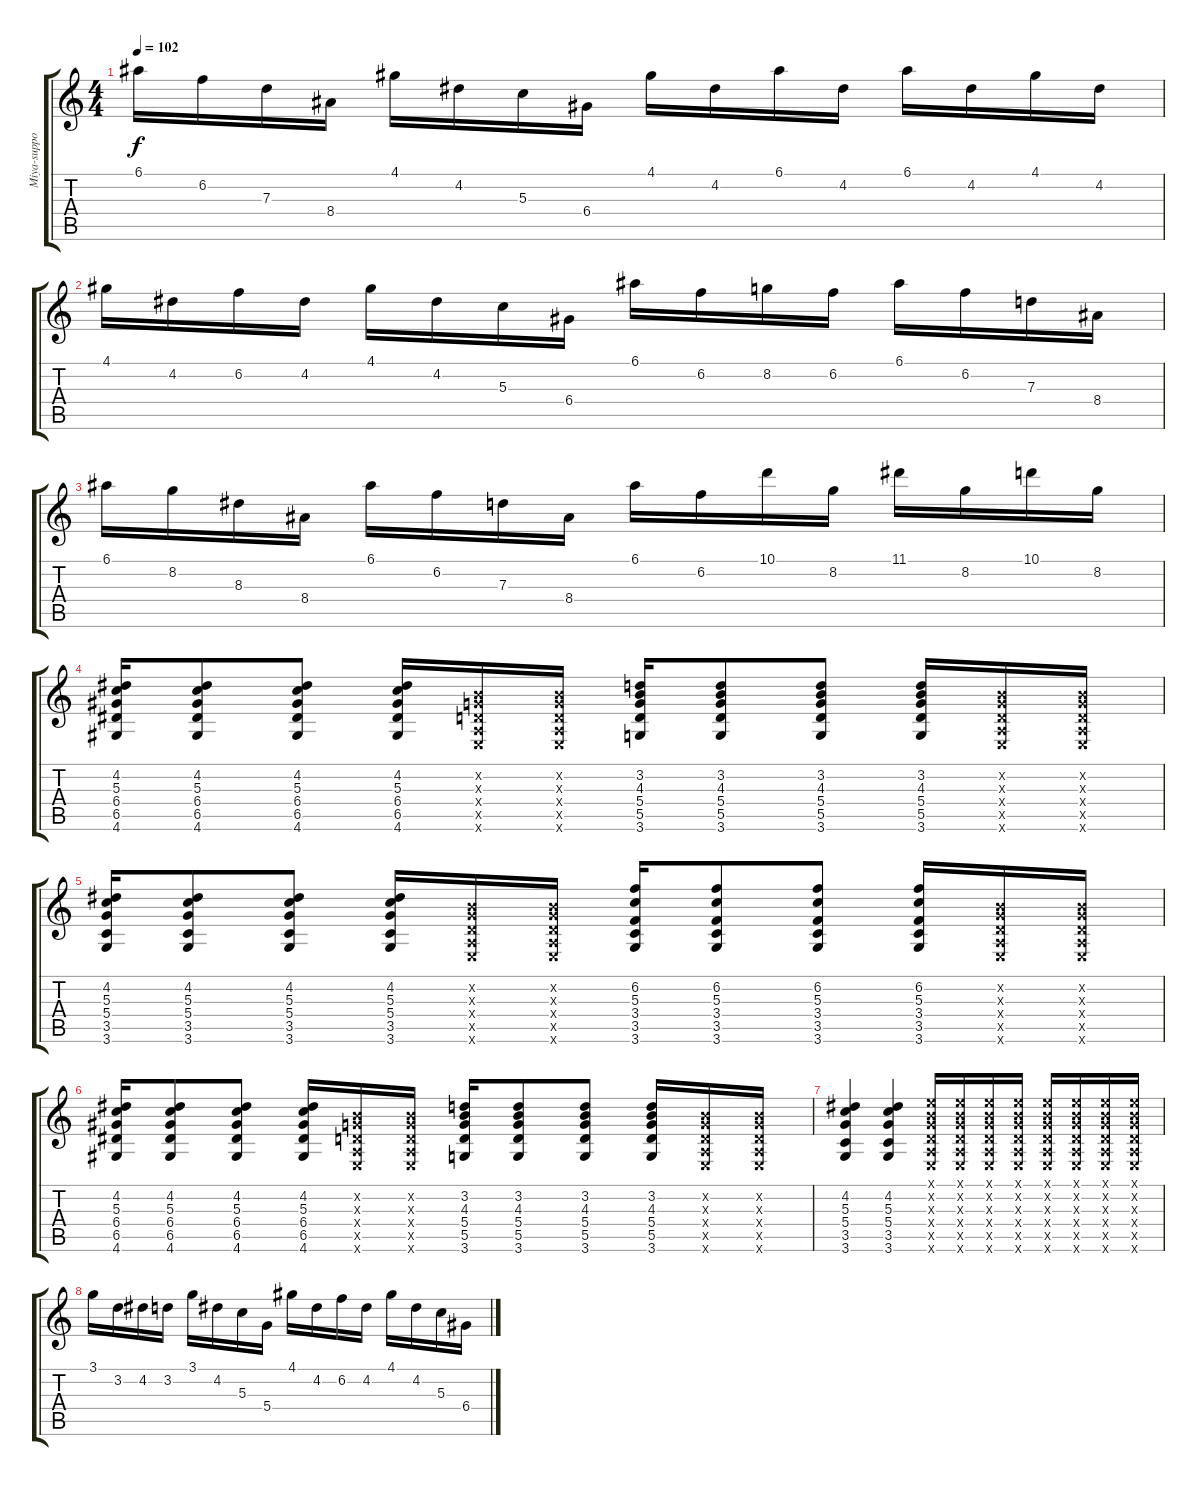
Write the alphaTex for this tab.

\track ("Miya-support guitar" "Miya-suppo") {instrument overdrivenguitar}
\staff {score tabs}
\tuning (E4 B3 G3 D3 A2 E2) {hide}
\ts (4 4)
\tempo 102
\clef g2
\ks c
6.1.16{dy f} 6.2.16 7.3.16 8.4.16 4.1.16 4.2.16 5.3.16 6.4.16 4.1.16 4.2.16 6.1.16 4.2.16 6.1.16 4.2.16 4.1.16 4.2.16 |
4.1.16 4.2.16 6.2.16 4.2.16 4.1.16 4.2.16 5.3.16 6.4.16 6.1.16 6.2.16 8.2.16 6.2.16 6.1.16 6.2.16 7.3.16 8.4.16 |
6.1.16 8.2.16 8.3.16 8.4.16 6.1.16 6.2.16 7.3.16 8.4.16 6.1.16 6.2.16 10.1.16 8.2.16 11.1.16 8.2.16 10.1.16 8.2.16 |
(4.2 5.3 6.4 6.5 4.6).16{volume 6 balance 11 instrument overdrivenguitar} (4.2 5.3 6.4 6.5 4.6).8 (4.2 5.3 6.4 6.5 4.6).8 (4.2 5.3 6.4 6.5 4.6).16 (0.2{x} 0.3{x} 0.4{x} 0.5{x} 0.6{x}).16 (0.2{x} 0.3{x} 0.4{x} 0.5{x} 0.6{x}).16 (3.2 4.3 5.4 5.5 3.6).16 (3.2 4.3 5.4 5.5 3.6).8 (3.2 4.3 5.4 5.5 3.6).8 (3.2 4.3 5.4 5.5 3.6).16 (0.2{x} 0.3{x} 0.4{x} 0.5{x} 0.6{x}).16 (0.2{x} 0.3{x} 0.4{x} 0.5{x} 0.6{x}).16 |
(4.2 5.3 5.4 3.5 3.6).16{volume 6 balance 11 instrument overdrivenguitar} (4.2 5.3 5.4 3.5 3.6).8 (4.2 5.3 5.4 3.5 3.6).8 (4.2 5.3 5.4 3.5 3.6).16 (0.2{x} 0.3{x} 0.4{x} 0.5{x} 0.6{x}).16 (0.2{x} 0.3{x} 0.4{x} 0.5{x} 0.6{x}).16 (6.2 5.3 3.4 3.5 3.6).16 (6.2 5.3 3.4 3.5 3.6).8 (6.2 5.3 3.4 3.5 3.6).8 (6.2 5.3 3.4 3.5 3.6).16 (0.2{x} 0.3{x} 0.4{x} 0.5{x} 0.6{x}).16 (0.2{x} 0.3{x} 0.4{x} 0.5{x} 0.6{x}).16 |
(4.2 5.3 6.4 6.5 4.6).16{volume 6 balance 11 instrument overdrivenguitar} (4.2 5.3 6.4 6.5 4.6).8 (4.2 5.3 6.4 6.5 4.6).8 (4.2 5.3 6.4 6.5 4.6).16 (0.2{x} 0.3{x} 0.4{x} 0.5{x} 0.6{x}).16 (0.2{x} 0.3{x} 0.4{x} 0.5{x} 0.6{x}).16 (3.2 4.3 5.4 5.5 3.6).16 (3.2 4.3 5.4 5.5 3.6).8 (3.2 4.3 5.4 5.5 3.6).8 (3.2 4.3 5.4 5.5 3.6).16 (0.2{x} 0.3{x} 0.4{x} 0.5{x} 0.6{x}).16 (0.2{x} 0.3{x} 0.4{x} 0.5{x} 0.6{x}).16 |
(4.2 5.3 5.4 3.5 3.6).4 (4.2 5.3 5.4 3.5 3.6).4 (0.1{x} 0.2{x} 0.3{x} 0.4{x} 0.5{x} 0.6{x}).16 (0.1{x} 0.2{x} 0.3{x} 0.4{x} 0.5{x} 0.6{x}).16 (0.1{x} 0.2{x} 0.3{x} 0.4{x} 0.5{x} 0.6{x}).16 (0.1{x} 0.2{x} 0.3{x} 0.4{x} 0.5{x} 0.6{x}).16 (0.1{x} 0.2{x} 0.3{x} 0.4{x} 0.5{x} 0.6{x}).16 (0.1{x} 0.2{x} 0.3{x} 0.4{x} 0.5{x} 0.6{x}).16 (0.1{x} 0.2{x} 0.3{x} 0.4{x} 0.5{x} 0.6{x}).16 (0.1{x} 0.2{x} 0.3{x} 0.4{x} 0.5{x} 0.6{x}).16 |
3.1.16{volume 8 balance 13 instrument acousticguitarsteel} 3.2.16 4.2.16 3.2.16 3.1.16 4.2.16 5.3.16 5.4.16 4.1.16 4.2.16 6.2.16 4.2.16 4.1.16 4.2.16 5.3.16 6.4.16
